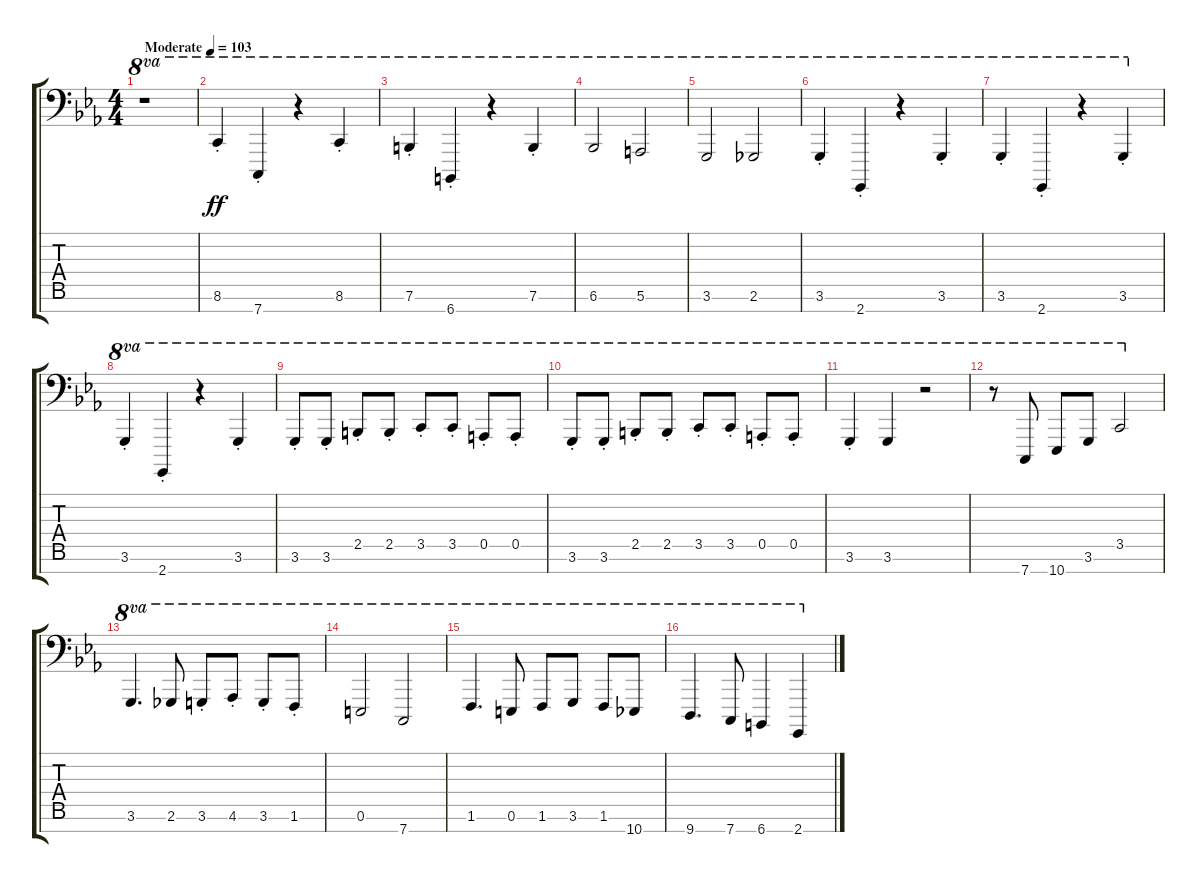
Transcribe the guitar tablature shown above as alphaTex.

\track "" {instrument acousticgrandpiano}
\staff {score tabs}
\tuning (E4 B3 G3 D3 A2 E2 F1) {hide}
\ts (4 4)
\tempo (103 "Moderate")
\clef f4
\ks eb
r.1{ot 8va dy ff instrument acousticgrandpiano} |
8.6{st}.4{ot 8va} 7.7{st}.4{ot 8va} r.4{ot 8va} 8.6{st}.4{ot 8va} |
7.6{st}.4{ot 8va} 6.7{st}.4{ot 8va} r.4{ot 8va} 7.6{st}.4{ot 8va} |
6.6.2{ot 8va} 5.6.2{ot 8va txt ""} |
3.6.2{ot 8va} 2.6.2{ot 8va} |
3.6{st}.4{ot 8va} 2.7{st}.4{ot 8va} r.4{ot 8va} 3.6{st}.4{ot 8va} |
3.6{st}.4{ot 8va} 2.7{st}.4{ot 8va} r.4{ot 8va} 3.6{st}.4{ot 8va} |
3.6{st}.4{ot 8va} 2.7{st}.4{ot 8va} r.4{ot 8va} 3.6{st}.4{ot 8va} |
3.6{st}.8{ot 8va} 3.6{st}.8{ot 8va} 2.5{st}.8{ot 8va} 2.5{st}.8{ot 8va} 3.5{st}.8{ot 8va} 3.5{st}.8{ot 8va} 0.5{st}.8{ot 8va} 0.5{st}.8{ot 8va} |
3.6{st}.8{ot 8va} 3.6{st}.8{ot 8va} 2.5{st}.8{ot 8va} 2.5{st}.8{ot 8va} 3.5{st}.8{ot 8va} 3.5{st}.8{ot 8va} 0.5{st}.8{ot 8va} 0.5{st}.8{ot 8va} |
3.6{st}.4{ot 8va} 3.6.4{ot 8va} r.2{ot 8va} |
r.8{ot 8va} 7.7.8{ot 8va} 10.7.8{ot 8va} 3.6.8{ot 8va} 3.5.2{ot 8va} |
3.6.4{d ot 8va} 2.6.8{ot 8va} 3.6{st}.8{ot 8va} 4.6{st}.8{ot 8va} 3.6{st}.8{ot 8va} 1.6{st}.8{ot 8va} |
0.6.2{ot 8va} 7.7.2{ot 8va} |
1.6.4{d ot 8va} 0.6.8{ot 8va} 1.6.8{ot 8va} 3.6.8{ot 8va} 1.6.8{ot 8va} 10.7.8{ot 8va} |
9.7.4{d ot 8va} 7.7.8{ot 8va} 6.7.4{ot 8va} 2.7.4{ot 8va}
